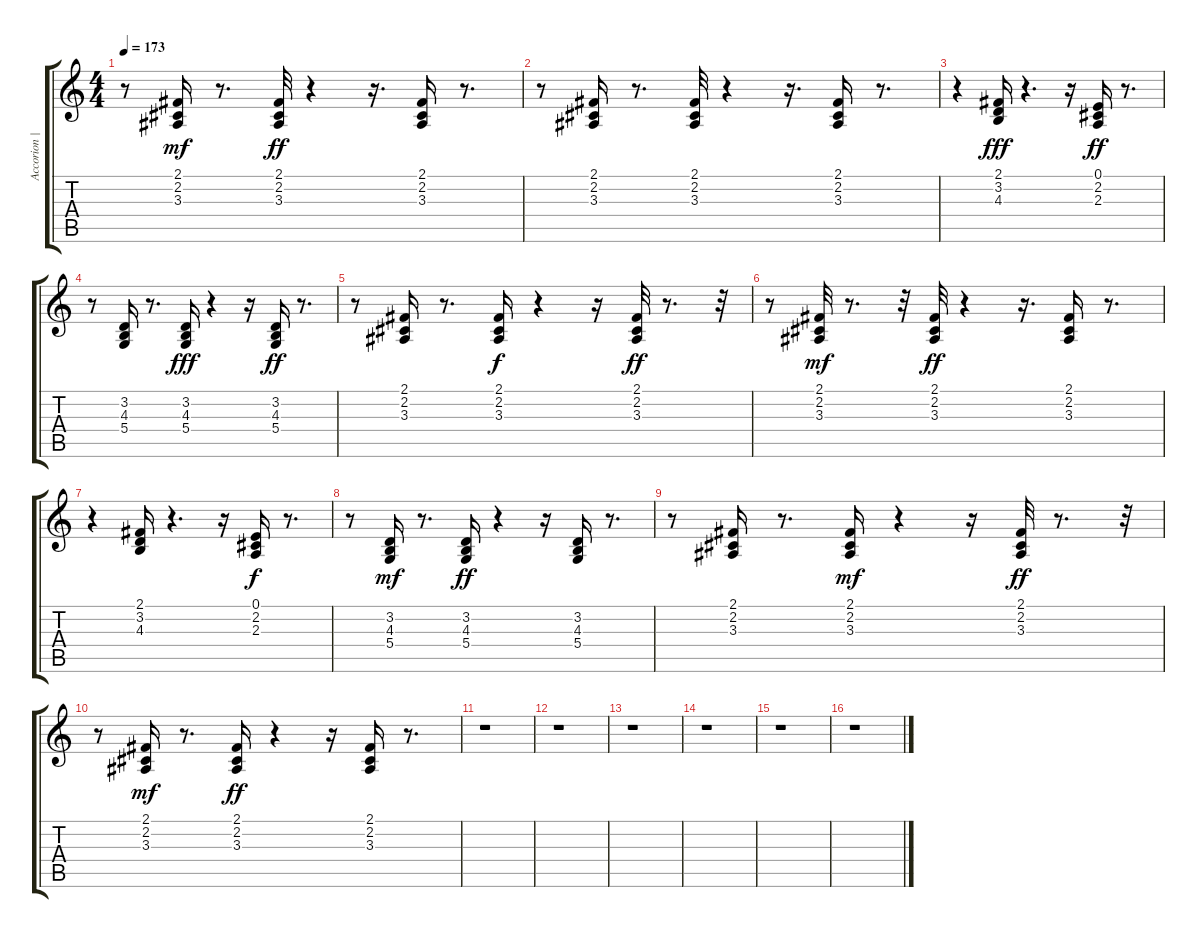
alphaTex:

\track ("Accorion ||  (chords)" "Accorion |") {instrument accordion}
\staff {score tabs}
\tuning (E4 B3 G3 D3 A2 E2) {hide}
\ts (4 4)
\tempo 173
\clef g2
\ks c
r.8{dy ff} (2.1 2.2 3.3).16{dy mf} r.8{d} (2.1 2.2 3.3).32{dy ff} r.4 r.16{d} (2.1 2.2 3.3).16 r.8{d} |
r.8 (2.1 2.2 3.3).16 r.8{d} (2.1 2.2 3.3).32 r.4 r.16{d} (2.1 2.2 3.3).16 r.8{d} |
r.4 (2.1 3.2 4.3).16{dy fff} r.4{d} r.16 (0.1 2.2 2.3).16{dy ff} r.8{d} |
r.8 (3.2 4.3 5.4).16 r.8{d} (3.2 4.3 5.4).16{dy fff} r.4 r.16 (3.2 4.3 5.4).16{dy ff} r.8{d} |
r.8 (2.1 2.2 3.3).16 r.8{d} (2.1 2.2 3.3).16{dy f} r.4 r.16 (2.1 2.2 3.3).32{dy ff} r.8{d} r.32 |
r.8 (2.1 2.2 3.3).32{dy mf} r.8{d} r.32 (2.1 2.2 3.3).32{dy ff} r.4 r.16{d} (2.1 2.2 3.3).16 r.8{d} |
r.4 (2.1 3.2 4.3).16 r.4{d} r.16 (0.1 2.2 2.3).16{dy f} r.8{d} |
r.8 (3.2 4.3 5.4).16{dy mf} r.8{d} (3.2 4.3 5.4).16{dy ff} r.4 r.16 (3.2 4.3 5.4).16 r.8{d} |
r.8 (2.1 2.2 3.3).16 r.8{d} (2.1 2.2 3.3).16{dy mf} r.4 r.16 (2.1 2.2 3.3).32{dy ff} r.8{d} r.32 |
r.8 (2.1 2.2 3.3).16{dy mf} r.8{d} (2.1 2.2 3.3).16{dy ff} r.4 r.16 (2.1 2.2 3.3).16 r.8{d} |
r.1 |
r.1 |
r.1 |
r.1 |
r.1 |
r.1
